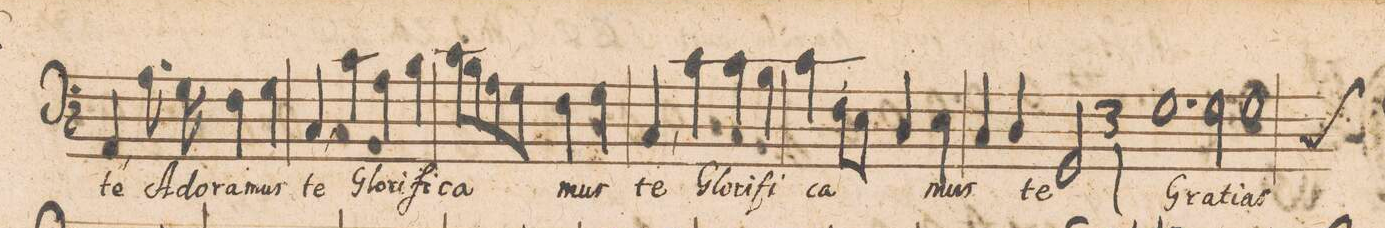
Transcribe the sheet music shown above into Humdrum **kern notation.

**kern	**text
*I"[Bassus]	*
*clefF4	*
*k[]	*
*met(C|)	*
*M2/1	*
4AA,/	te
8.A\	A-
16Gny\	-do-
4F\	-ra-
4G\	-mus
4C,/	te
4c\	Glo-
4A\	-ri-
4B\	-fi-
=9-	=9-
8c\L	-ca-
8B\	.
8A\	.
8G\J	.
4F\	.
4G\	-mus
4C,/	te
4c\	Glo-
4c\	-ri-
4B\	-fi-
=10-	=10-
4c\	-ca-
8F\L	.
8E\J	.
4D/	.
4E\	-mus
4C/	.
4D/	.
2GG/	te
=11||-	=11||-
*M3/1	*
1.G	Gra-
2G\	-ti-
*custos:C	*
1G	-as
=12-	=12-
*-	*-
